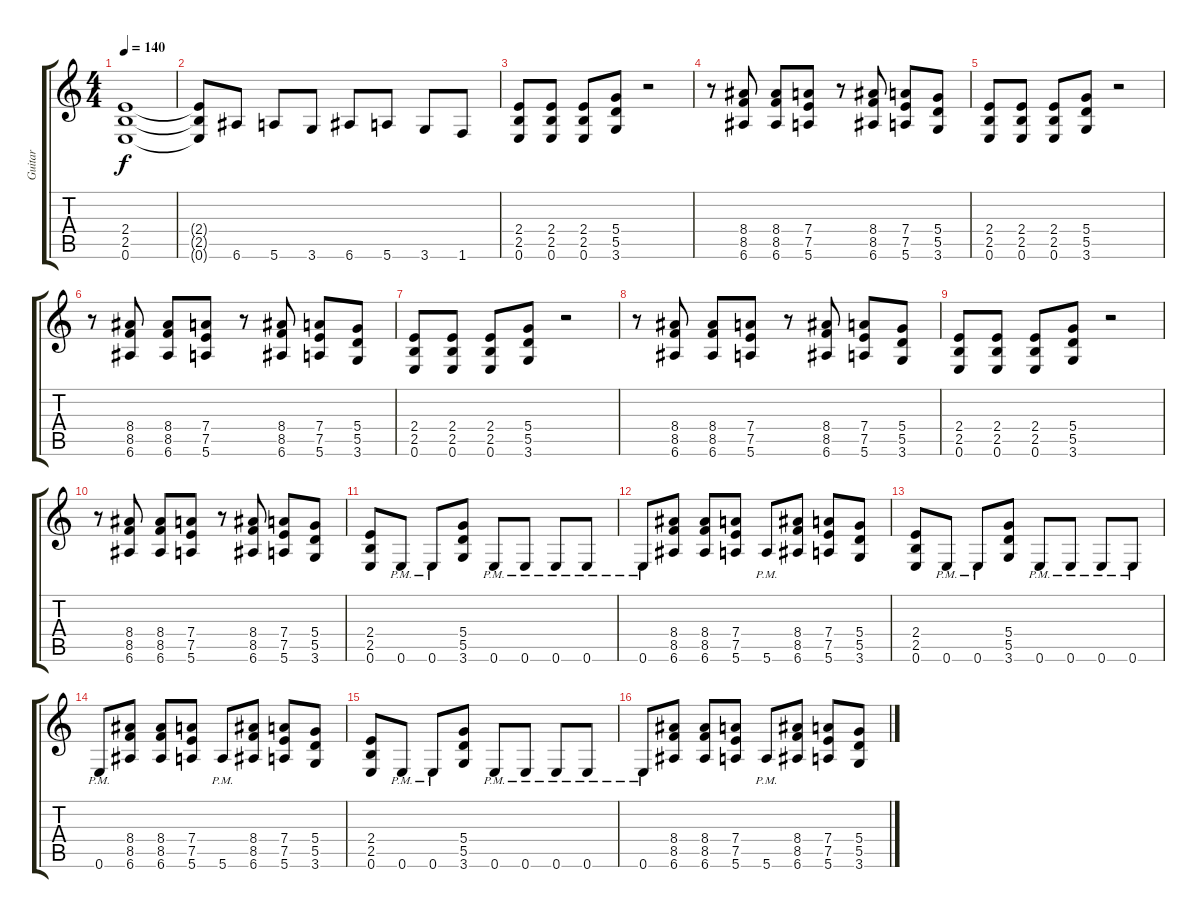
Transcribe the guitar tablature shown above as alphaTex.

\track ("Guitar" "Guitar") {instrument distortionguitar}
\staff {score tabs}
\tuning (E4 B3 G3 D3 A2 E2) {hide}
\ts (4 4)
\tempo 140
\clef g2
\ks c
(2.4 2.5 0.6).1{dy f} |
(2.4{t} 2.5{t} 0.6{t}).8 6.6.8 5.6.8 3.6.8 6.6.8 5.6.8 3.6.8 1.6.8 |
(2.4 2.5 0.6).8 (2.4 2.5 0.6).8 (2.4 2.5 0.6).8 (5.4 5.5 3.6).8 r.2 |
r.8 (8.4 8.5 6.6).8 (8.4 8.5 6.6).8 (7.4 7.5 5.6).8 r.8 (8.4 8.5 6.6).8 (7.4 7.5 5.6).8 (5.4 5.5 3.6).8 |
(2.4 2.5 0.6).8 (2.4 2.5 0.6).8 (2.4 2.5 0.6).8 (5.4 5.5 3.6).8 r.2 |
r.8 (8.4 8.5 6.6).8 (8.4 8.5 6.6).8 (7.4 7.5 5.6).8 r.8 (8.4 8.5 6.6).8 (7.4 7.5 5.6).8 (5.4 5.5 3.6).8 |
(2.4 2.5 0.6).8 (2.4 2.5 0.6).8 (2.4 2.5 0.6).8 (5.4 5.5 3.6).8 r.2 |
r.8 (8.4 8.5 6.6).8 (8.4 8.5 6.6).8 (7.4 7.5 5.6).8 r.8 (8.4 8.5 6.6).8 (7.4 7.5 5.6).8 (5.4 5.5 3.6).8 |
(2.4 2.5 0.6).8 (2.4 2.5 0.6).8 (2.4 2.5 0.6).8 (5.4 5.5 3.6).8 r.2 |
r.8 (8.4 8.5 6.6).8 (8.4 8.5 6.6).8 (7.4 7.5 5.6).8 r.8 (8.4 8.5 6.6).8 (7.4 7.5 5.6).8 (5.4 5.5 3.6).8 |
(2.4 2.5 0.6).8 0.6{pm}.8 0.6{pm}.8 (5.4 5.5 3.6).8 0.6{pm}.8 0.6{pm}.8 0.6{pm}.8 0.6{pm}.8 |
0.6{pm}.8 (8.4 8.5 6.6).8 (8.4 8.5 6.6).8 (7.4 7.5 5.6).8 5.6{pm}.8 (8.4 8.5 6.6).8 (7.4 7.5 5.6).8 (5.4 5.5 3.6).8 |
(2.4 2.5 0.6).8 0.6{pm}.8 0.6{pm}.8 (5.4 5.5 3.6).8 0.6{pm}.8 0.6{pm}.8 0.6{pm}.8 0.6{pm}.8 |
0.6{pm}.8 (8.4 8.5 6.6).8 (8.4 8.5 6.6).8 (7.4 7.5 5.6).8 5.6{pm}.8 (8.4 8.5 6.6).8 (7.4 7.5 5.6).8 (5.4 5.5 3.6).8 |
(2.4 2.5 0.6).8 0.6{pm}.8 0.6{pm}.8 (5.4 5.5 3.6).8 0.6{pm}.8 0.6{pm}.8 0.6{pm}.8 0.6{pm}.8 |
0.6{pm}.8 (8.4 8.5 6.6).8 (8.4 8.5 6.6).8 (7.4 7.5 5.6).8 5.6{pm}.8 (8.4 8.5 6.6).8 (7.4 7.5 5.6).8 (5.4 5.5 3.6).8
